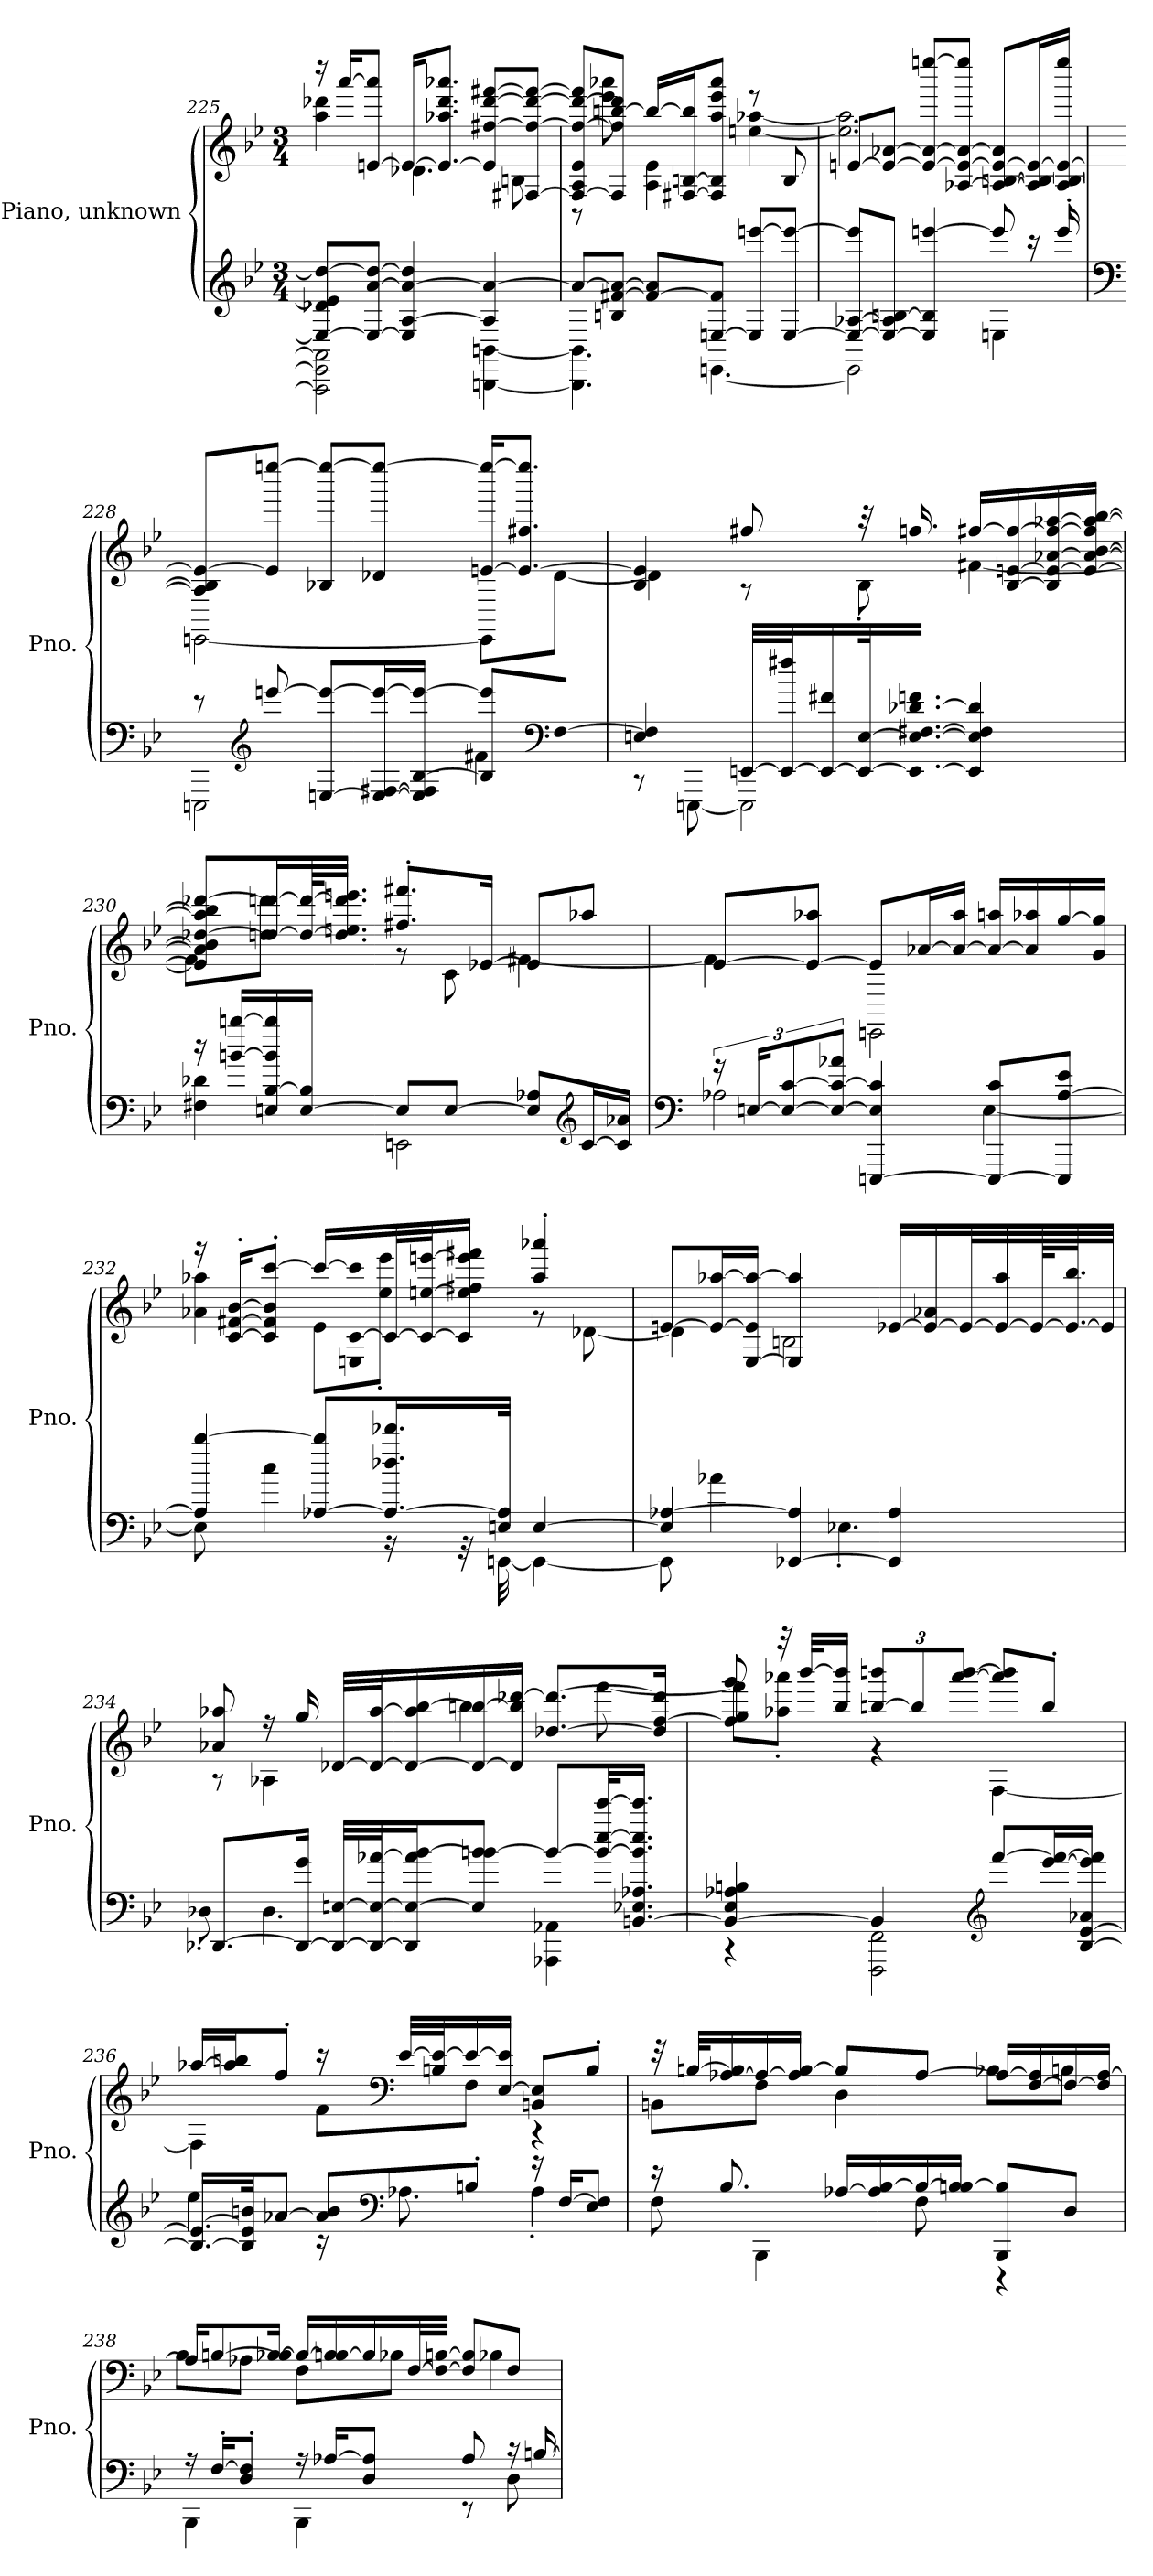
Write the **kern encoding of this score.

**kern	**kern
*part1	*part1
*staff2	*staff1
*I"Piano, unknown	*
*I'Pno.	*
!!LO:LB:g=z
*clefG2	*clefG2
*k[b-e-]	*k[b-e-]
*M3/4	*M3/4
=225	=225
*^	*^
8E/_ 8d-X/ 8e/] 8dd-/_L	2AAA\] 2EE\] 2AA\]	16r	4aa\ 4ddd-X\
.	.	[16aaa/KL	.
8E/_ [8a/ 8dd-/_J	.	[8en/ 8aaa/]J	.
4E/] [4A/ 4a/_ 4dd-/]	.	16e/KL_	4.d-X\
.	.	8.e/_ 8.aa-X/ 8.ddd-/ 8.aaa-X/J	.
4A/] 4a/_	[4BBBn\ [4BBn\	8e/] [8ff#X/ [8ddd-/ [8fff#X/L	.
.	.	[8F#X/ 8ff#/_ 8ddd-/_ 8fff#/_J	8Bn\
=226	=226	=226	=226
8a/L_	4.BBB\] 4.BB\]	8F#/_ 8A/ 8e-/ 8ff#/_ 8ddd-/_ 8fff#/]L	8r
8Bn/ [8f#X/ 8a/_J	.	8F#/] 8ff#/] [8bbn/ 8ddd-/]J	8eee-\ 8aaa-X\
8f#/_ 8a/]L	.	16bb/LL_	4A\ 4e-\
.	.	[16F#X/ [16Bn/ 16bb/]J	.
[8En/ 8f#/]J	[4.EEn\	8F#/] 8B/] 8aa/ 8eee-/ 8aaa-/J	.
8E/] [8eeen/L	.	8r	[4een\ [4aa-X\
[8E/ 8eee/_J	.	8B/	.
!!LO:PB:g=z	!!
=227	=227	=227	=227
8E/_ [8A-X/ 8eee/]L	2EE\]	[8en/L	2.ee\] 2.aa-\]
8E/_ 8A-/] [8Bn/J	.	8e/_ [8a-X/J	.
4E/] 4B/] [4eeen/	.	8e/_ 8a-/_ [8eeeen/L	.
.	.	[8A-X/ 8e/_ 8a-/_ 8eeee/]J	.
8eee/]	4En\	8A-/_ [8Bn/ 8e/_ 8a-/]L	.
16r	.	16A-/_ 16B/_ 16e/_L	.
16eee'/	.	16A-/_ 16B/_ 16e/_ 16eeee/JJ	.
=228	=228	=228	=228
*clefF4	*	*	*
8r	2EEEn\	8A-/] 8B/] 8e/_L	[2EEn\
*clefG2	*	*	*
[8eeen/	.	8e/] [8eeeen/J	.
[8En/ 8eee/_L	.	8B-X/ 8eeee/_L	.
16E/_ [16F#X/ 16eee/_L	.	8d-X/ 8eeee/_J	.
16E/] 16F#/] [16B-/ 16eee/_JJ	.	.	.
8B-/] 8eee/]L	4f#X\	[16en/ 16eeee/_KL	8EE\L]
.	.	8.e/_ 8.ff#X/ 8.eeee/]J	.
*clefF4	*	*	*
[8F#/J	.	.	[8d-\J
!!LO:LB:g=z	!!
=229	=229	=229	=229
4En/ 4F#/]	8r	4B-/ 4e/]	4d-\]
.	[8EEEn\	.	.
[32EEn/LLL	2EEE\]	8ff#X/	8r
32EE/_ 32ff#X/J	.	.	.
16EE/_ 16f#X/	.	.	.
32EE/_ [32E/K	.	32r	8B-'\
16.EE/_ 16.E/_ [16.F#X/ [16.d-X/ 16.fn/JJ	.	16.ffn/	.
4EE/] 4E/] 4F#/] 4d-/]	.	[16ff#X/LL	[4f#X\
.	.	[16B-/ [16en/ 16ff#/_	.
.	.	16B-/] 16e/_ [16a-X/ 16ff#/_ [16aa-X/	.
.	.	16e/_ 16a-/_ [16b-/ 16ff#/] 16aa-/_ [16bb-/JJ	.
=230	=230	=230	=230
16r	4F#X\ 4d-X\	8e/] 8a-/] 8b-/] [8dd-X/ 8aa-/] 8bb-/] [8ddd-X/L	8f#\L]
[16bn/ [16bbn/LL	.	.	.
16En/ [16B-/ 16b/] 16bb/]	.	16dd-/_ 16ddd-/_L	8ddn\ 8dddn\J
[16E/ 16B-/]JJ	.	64dd-/_ 64ddd-/_KL	.
.	.	32.dd-/] 32.een/ 32.ddd-/] 32.eeen/JJJ	.
8E/L]	2EEn\	8.ff#X/' 8.fff#X/'L	8r
[8E/J	.	.	8c\
.	.	[16e-X/Jk	.
8E/] 8A-X/L	.	8e-/L]	[4f#X\
*clefG2	*	*	*
[16c/L	.	8aa-X/J	.
16c/] 16a-X/JJ	.	.	.
!!LO:LB:g=z	!!
=231	=231	=231	=231
*clefF4	*	*	*
24r	2A-X\	[8e-/L	4f#\]
[24En/KL	.	.	.
12E/_ [12c/	.	.	.
.	.	8e-/_ 8aa-X/J	.
12E/_ 12c/_ 12a-X/J	.	.	.
[4EEEn/ 4E/] 4c/]	.	8e-/L]	2EEn\
.	.	[16a-X/L	.
.	.	16a-/_ 16aa-/JJ	.
8EEE/_ 8c/L	[4E\	16a-/_ 16aan/LL	.
.	.	16a-/] 16aa-X/	.
8EEE/] [8A-/ 8e-/J	.	[16gg/	.
.	.	16g/ 16gg/]JJ	.
=232	=232	=232	=232
4A-/] [4bb-/	8E\]	16r	4a-X\ 4aa-X\
.	.	[16c/' [16f#X/' [16b-/'KL	.
.	4cc\	8c/]' 8f#/]' 8b-/]' [8ccc/'J	.
[8A-X/ 8bb-/]L	.	16ccc/LL_	8e-\L
.	.	16En/ [16c/ 16ccc/]	.
16.A-/_ 16.dd-X/ 16.ddd-X/L	16r	32c/L_	8ee-\' 8eee-\'J
.	.	32c/_ [32een/ [32eeen/J	.
.	32r	16c/] 16ee/] 16ff#X/ 16eee/] 16fff#X/JJ	.
32En/ 32A-/]JJk	[32EEn\	.	.
[4E/	4EE\_	4aa-/' 4aaa-X/'	8r
.	.	.	[8d-X\
!!LO:LB:g=z	!!
=233	=233	=233	=233
4E/] [4A-X/	8EE\]	[8en/L	4d-\]
.	4a-X\	16e/_ [16aa-X/L	.
.	.	[16E-/ 16e/] 16aa-/_JJ	.
[4EE-X/ 4A-/]	.	4E-/] 4aa-/]	2Bn\
.	4.E-X'\	.	.
4EE-/] 4A-/	.	[16e-X/LL	.
.	.	16e-/_ 16a-X/	.
.	.	32e-/L_	.
.	.	32e-/_ 32aa-/	.
.	.	128e-/KL_	.
.	.	64.e-/_ 64.bb-/J	.
.	.	32e-/JJJ]	.
=234	=234	=234	=234
[8.DD-X/L	8D-X'\	8a-X/ 8aa-X/	8r
.	4.D-\	16r	4A-X\
16DD-/_ 16g/Jk	.	16gg/	.
32DD-/_ [32En/LLL	.	[32d-X/LLL	.
32DD-/_ 32E/_ [32a-X/J	.	32d-/_ [32aa-/J	.
16DD-/] 16E/_ 16a-/] [16b-/J	.	16d-/_ 16aa-/] [16bb-/	.
8E/] 8b-/] [8bn/J	.	16d-/_ 16bb-/_	4bbn\
.	.	16d-/] 16bb-/] [16ddd-X/JJ	.
8b/L_	4AAA-X\ 4AA-X\	[8.dd-X/ 8.ddd-/_L	.
32b/_ [32ee-/ [32eee-/KL	.	.	[8fff\
[16.BBn/ 16.E-X/ 16.A-X/ 16.b/] 16.ee-/] 16.eee-/]JJ	.	.	.
.	.	16dd-/] [16ff/ 16ddd-/]Jk	.
!!LO:LB:g=z	!!
=235	=235	=235	=235
4BB/_ 4E-/ 4A-X/ 4Bn/	4r	8ff/] 8gg/ 8ggg/	8fff\L]
.	.	32r	8aa-X\' 8aaa-X\'J
.	.	[32bbb-/KLL	.
.	.	16bb-/ 16bbb-/]JJ	.
*	*	*Xbrackettup	*
4BB/]	2FFF\ 2FF\	[12bbn/ 12bbbn/L	4r
.	.	12bb/]	.
.	.	[12aaa-/ [12bbb/J	.
*clefG2	*	*	*
[8fff/L	.	8aaa-/] 8bbb/]L	[4F\
[16eee-/ 16fff/_L	.	8bb'/J	.
[16B/ [16e-/ 16a-X/ 16eee-/] 16fff/]JJ	.	.	.
=236	=236	=236	=236
16.B/_ 16.e-/_LL	4ee-\	[16aa-X/LL	4F\]
.	.	16aa-/] 16bbn/J	.
32B/] 32e-/] 32bn/JK	.	.	.
[8a-X/J	.	8ff'/J	.
8a-/] 8b/L	16r	16r	8f\L
*clefF4	*	*clefF4	*
.	8.A-X\	[32e-/LLL	.
.	.	32Bn/ 32e-/_J	.
8Bn'/J	.	16e-/_	8F\J
.	.	[16E-/ 16e-/]JJ	.
16r	4A-'\	8BBn/ 8E-/]L	4r
[16F/KL	.	.	.
8E-/ 8F/]J	.	8B'/J	.
!!LO:LB:g=z	!!
=237	=237	=237	=237
16r	8F\	32r	8BBn\L
.	.	[32Bn/KLL	.
8.B-/	.	[16A-X/ 16B/]	.
.	4BBB-\	16A-/_	8F\J
.	.	16A-/] [16B/JJ	.
[16A-X/LL	.	8B/L]	4D\
16A-/] [16B-/	.	.	.
16B-/_	8F\	[8A-/J	.
16B-/] [16Bn/JJ	.	.	.
8BBB-/ 8B/]L	4r	16A-/LL_	8B-X\L
.	.	[16F/ 16A-/]	.
8D/J	.	16F/_	8Bn\J
.	.	16F/] [16A-/JJ	.
!!LO:PB:g=z	!!
=238	=238	=238	=238
16r	4BBB-\	16A-/KL]	8B-\L
[16F'/KL	.	[8Bn/	.
8D/' 8F/]'J	.	.	8A-X\J
.	.	[16B-X/ 16B/]Jk	.
16r	4BBB-\	16B-/LL_	8F\L
[16A-X/KL	.	16B-/] [16Bn/	.
8D/ 8A-/]J	.	16B/]	8B-X\J
.	.	[32F/L	.
.	.	32F/_ [32Bn/JJJ	.
8A-/	8r	8F/] 8B/]L	4B-X\
16r	8D\	8F/J	.
[16Bn/	.	.	.
*v	*v	*	*
*	*v	*v
=	=
*-	*-
